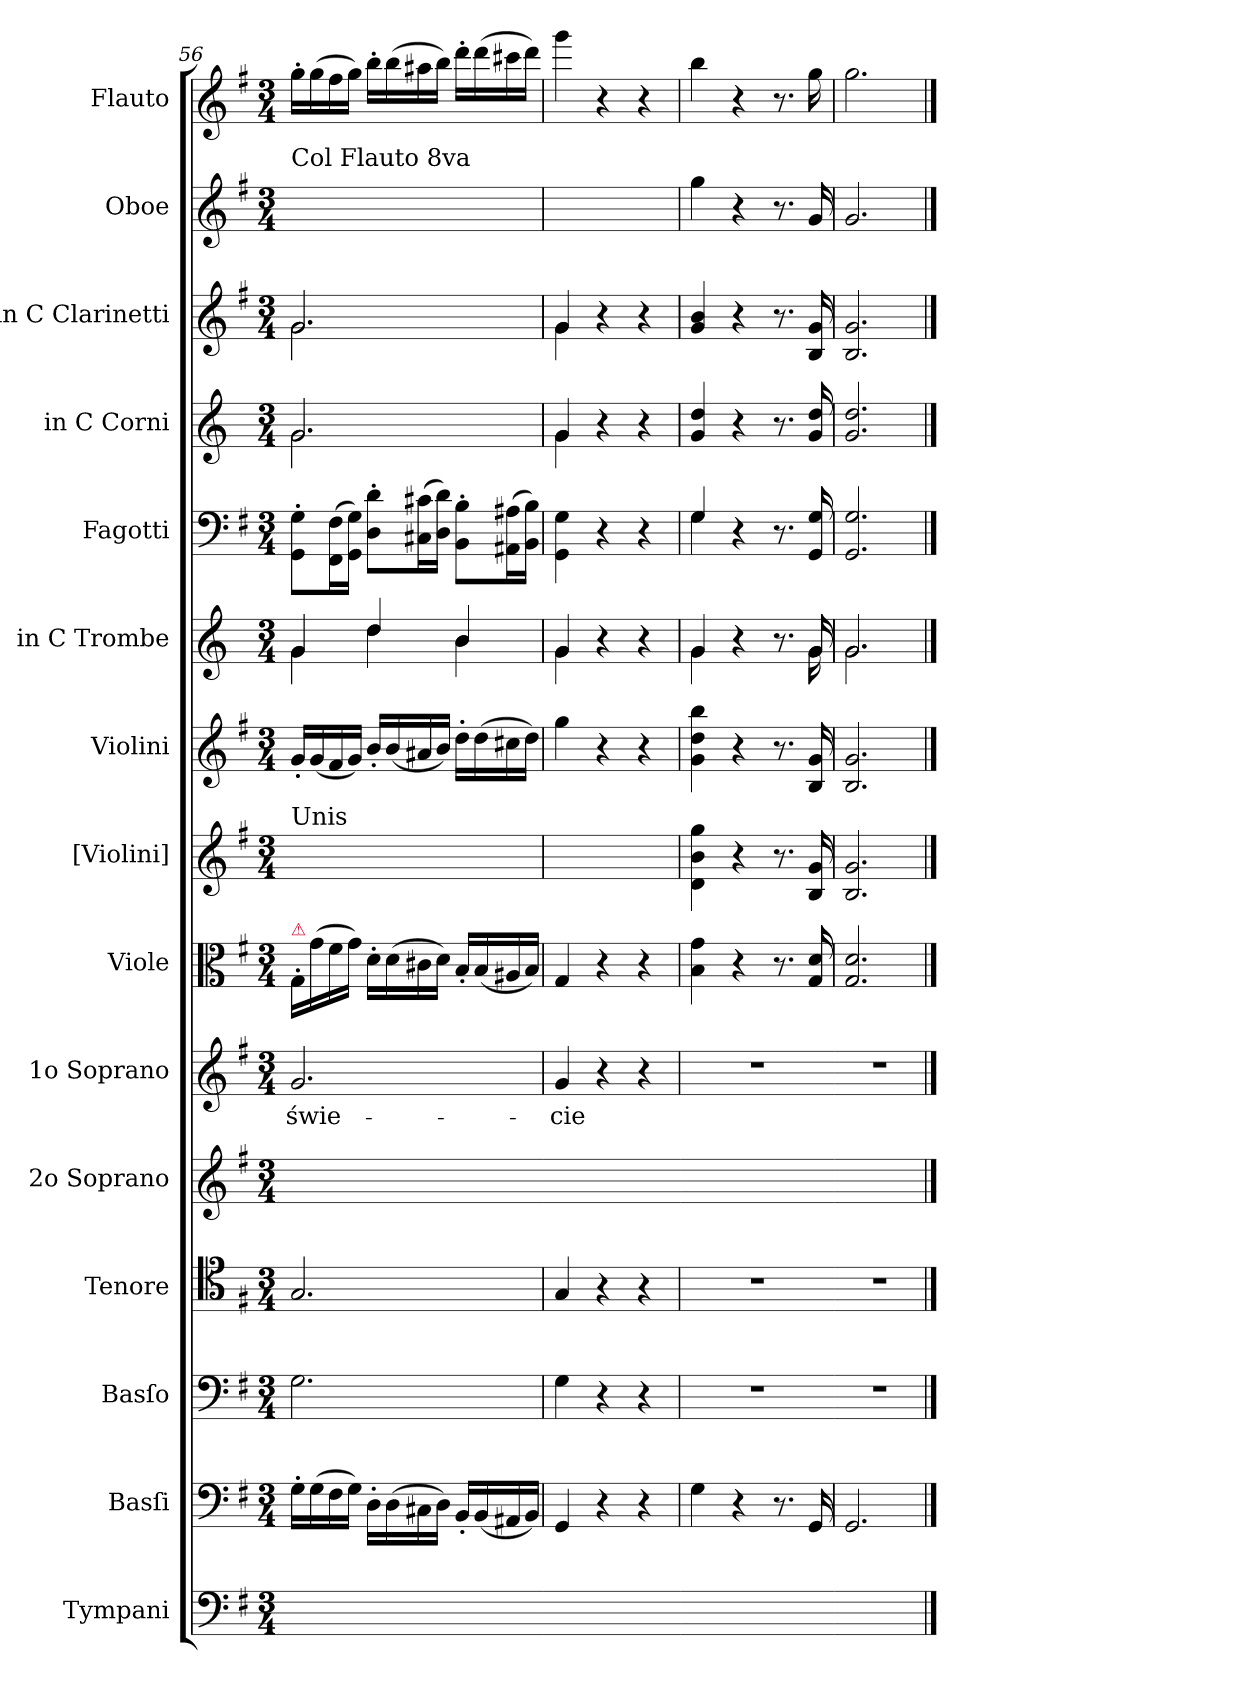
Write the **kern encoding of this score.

**kern	**kern	**kern	**kern	**kern	**kern	**text	**kern	**kern	**kern	**kern	**kern	**kern	**kern	**kern	**kern
*part15	*part14	*part13	*part12	*part11	*part10	*part10	*part9	*part8	*part7	*part6	*part5	*part4	*part3	*part2	*part1
*staff15	*staff14	*staff13	*staff12	*staff11	*staff10	*staff10	*staff9	*staff8	*staff7	*staff6	*staff5	*staff4	*staff3	*staff2	*staff1
*I"Tympani	*I"Basſi	*I"Basſo	*I"Tenore	*I"2o Soprano	*I"1o Soprano	*	*I"Viole	*I"[Violini]	*I"Violini	*I"in C Trombe	*I"Fagotti	*I"in C Corni	*I"in C Clarinetti	*I"Oboe	*I"Flauto
*	*I'b	*I'B	*I't	*I'S 2	*I'S 1	*	*I'vle	*I'vl 2	*I'vl 1	*I'tr	*I'fg	*I'cor	*I'cl	*I'ob	*I'fl
*clefF4	*clefF4	*clefF4	*clefC4	*clefG2	*clefG2	*	*clefC3	*clefG2	*clefG2	*clefG2	*clefF4	*clefG2	*clefG2	*clefG2	*clefG2
*k[f#]	*k[f#]	*k[f#]	*k[f#]	*k[f#]	*k[f#]	*	*k[f#]	*k[f#]	*k[f#]	*k[]	*k[f#]	*k[]	*k[f#]	*k[f#]	*k[f#]
*M3/4	*M3/4	*M3/4	*M3/4	*M3/4	*M3/4	*	*M3/4	*M3/4	*M3/4	*M3/4	*M3/4	*M3/4	*M3/4	*M3/4	*M3/4
=56	=56	=56	=56	=56	=56	=56	=56	=56	=56	=56	=56	=56	=56	=56	=56
*	*	*	*	*	*	*	*	*	*	*^	*	*^	*^	*	*
!	!	!	!	!	!	!	!	!	!	!	!	!	!	!	!	!	!LO:TX:a:t=Col Flauto 8va	!
!	!	!	!	!	!	!	!	!LO:TX:a:t=Unis	!	!	!	!	!	!	!	!	!	!
!	!	!	!	!	!	!	!LO:TX:a:color=crimson:t=⚠	!	!	!	!	!	!	!	!	!	!	!
2.ryy	16G'\LL	2.G\	2.G/	2.ryy	2.g/	świe-	16G'/LL	16g'/LLyy	16g'/LL	4g/	4g\	8GG'\ 8G'\L	2.g/	2.g\	2.g/	2.g\	16g'/LLyy	16gg'\LL
.	(16G\	.	.	.	.	.	(16g\	(16g/yy	(16g/	.	.	.	.	.	.	.	(16g/yy	(16gg\
.	16F#\	.	.	.	.	.	16f#\	16f#/yy	16f#/	.	.	(16FF#\ 16F#\L	.	.	.	.	16f#/yy	16ff#\
.	16G\JJ)	.	.	.	.	.	16g\JJ)	16g/JJyy)	16g/JJ)	.	.	16GG\ 16G\JJ)	.	.	.	.	16g/JJyy)	16gg\JJ)
.	16D'\LL	.	.	.	.	.	16d'\LL	16b'/LLyy	16b'/LL	4dd/	4dd\	8D'\ 8d'\L	.	.	.	.	16b'/LLyy	16bb'\LL
.	(16D\	.	.	.	.	.	(16d\	(16b/yy	(16b/	.	.	.	.	.	.	.	(16b/yy	(16bb\
.	16C#X\	.	.	.	.	.	16c#X\	16a#X/yy	16a#X/	.	.	(16C#X\ 16c#X\L	.	.	.	.	16a#X/yy	16aa#X\
.	16D\JJ)	.	.	.	.	.	16d\JJ)	16b/JJyy)	16b/JJ)	.	.	16D\ 16d\JJ)	.	.	.	.	16b/JJyy)	16bb\JJ)
.	16BB'/LL	.	.	.	.	.	16B'/LL	16dd'\LLyy	16dd'\LL	4b/	4b\	8BB'\ 8B'\L	.	.	.	.	16dd'\LLyy	16ddd'\LL
.	(16BB/	.	.	.	.	.	(16B/	(16dd\yy	(16dd\	.	.	.	.	.	.	.	(16dd\yy	(16ddd\
.	16AA#X/	.	.	.	.	.	16A#X/	16cc#X\yy	16cc#X\	.	.	(16AA#X\ 16A#X\L	.	.	.	.	16cc#X\yy	16ccc#X\
.	16BB/JJ)	.	.	.	.	.	16B/JJ)	16dd\JJyy)	16dd\JJ)	.	.	16BB\ 16B\JJ)	.	.	.	.	16dd\JJyy)	16ddd\JJ)
=57	=57	=57	=57	=57-	=57	=57	=57	=57	=57	=57	=57	=57	=57	=57	=57	=57	=57	=57
2.ryy	4GG/	4G\	4G/	2.ryy	4g/	-cie	4G/	4gg\yy	4gg\	4g/	4g\	4GG\ 4G\	4g/	4g\	4g/	4g\	4gg\yy	4ggg\
.	4r	4r	4r	.	4r	.	4r	4ryy	4r	4r	4rcyy	4r	4r	4rcyy	4r	4rAyy	4ryy	4r
.	4r	4r	4r	.	4r	.	4r	4ryy	4r	4r	4rcyy	4r	4r	4rcyy	4r	4rAyy	4ryy	4r
=58	=58	=58	=58	=58-	=58	=58	=58	=58	=58	=58	=58	=58	=58	=58	=58	=58	=58	=58
!	!	!LO:N:vis=1	!LO:N:vis=1	!	!LO:N:vis=1	!	!	!	!	!	!	!	!	!	!	!	!	!
*	*	*	*	*	*	*	*	*	*	*	*	*	*v	*v	*	*	*	*
*	*	*	*	*	*	*	*	*	*	*	*	*^	*	*v	*v	*	*
2.ryy	4G\	2.r	2.r	2.ryy	2.r	.	4B\ 4g\	4d\ 4b\ 4gg\	4g\ 4dd\ 4bb\	4g/	4g\	4G/	4G\	4g/ 4dd/	4g/ 4b/	4gg\	4bb\
.	4r	.	.	.	.	.	4r	4r	4r	4r	4rAyy	4r	2ryy	4r	4r	4r	4r
.	8.r	.	.	.	.	.	8.r	8.r	8.r	8.r	8.reyy	8.r	.	8.r	8.r	8.r	8.r
.	16GG/	.	.	.	.	.	16G/ 16d/	16B/ 16g/	16B/ 16g/	16g/	16g\	16GG/ 16G/	.	16g/ 16dd/	16B/ 16g/	16g/	16gg\
*	*	*	*	*	*	*	*	*	*	*	*	*v	*v	*	*	*	*
=59	=59	=59	=59	=59-	=59	=59	=59	=59	=59	=59	=59	=59	=59	=59	=59	=59
!	!	!LO:N:vis=1	!LO:N:vis=1	!	!LO:N:vis=1	!	!	!	!	!	!	!	!	!	!	!
2.ryy	2.GG/	2.r	2.r	2.ryy	2.r	.	2.G/ 2.d/	2.B/ 2.g/	2.B/ 2.g/	2.g/	2.g\	2.GG/ 2.G/	2.g/ 2.dd/	2.B/ 2.g/	2.g/	2.gg\
*	*	*	*	*	*	*	*	*	*	*v	*v	*	*	*	*	*
==	==	==	==	==	==	==	==	==	==	==	==	==	==	==	==
*-	*-	*-	*-	*-	*-	*-	*-	*-	*-	*-	*-	*-	*-	*-	*-
